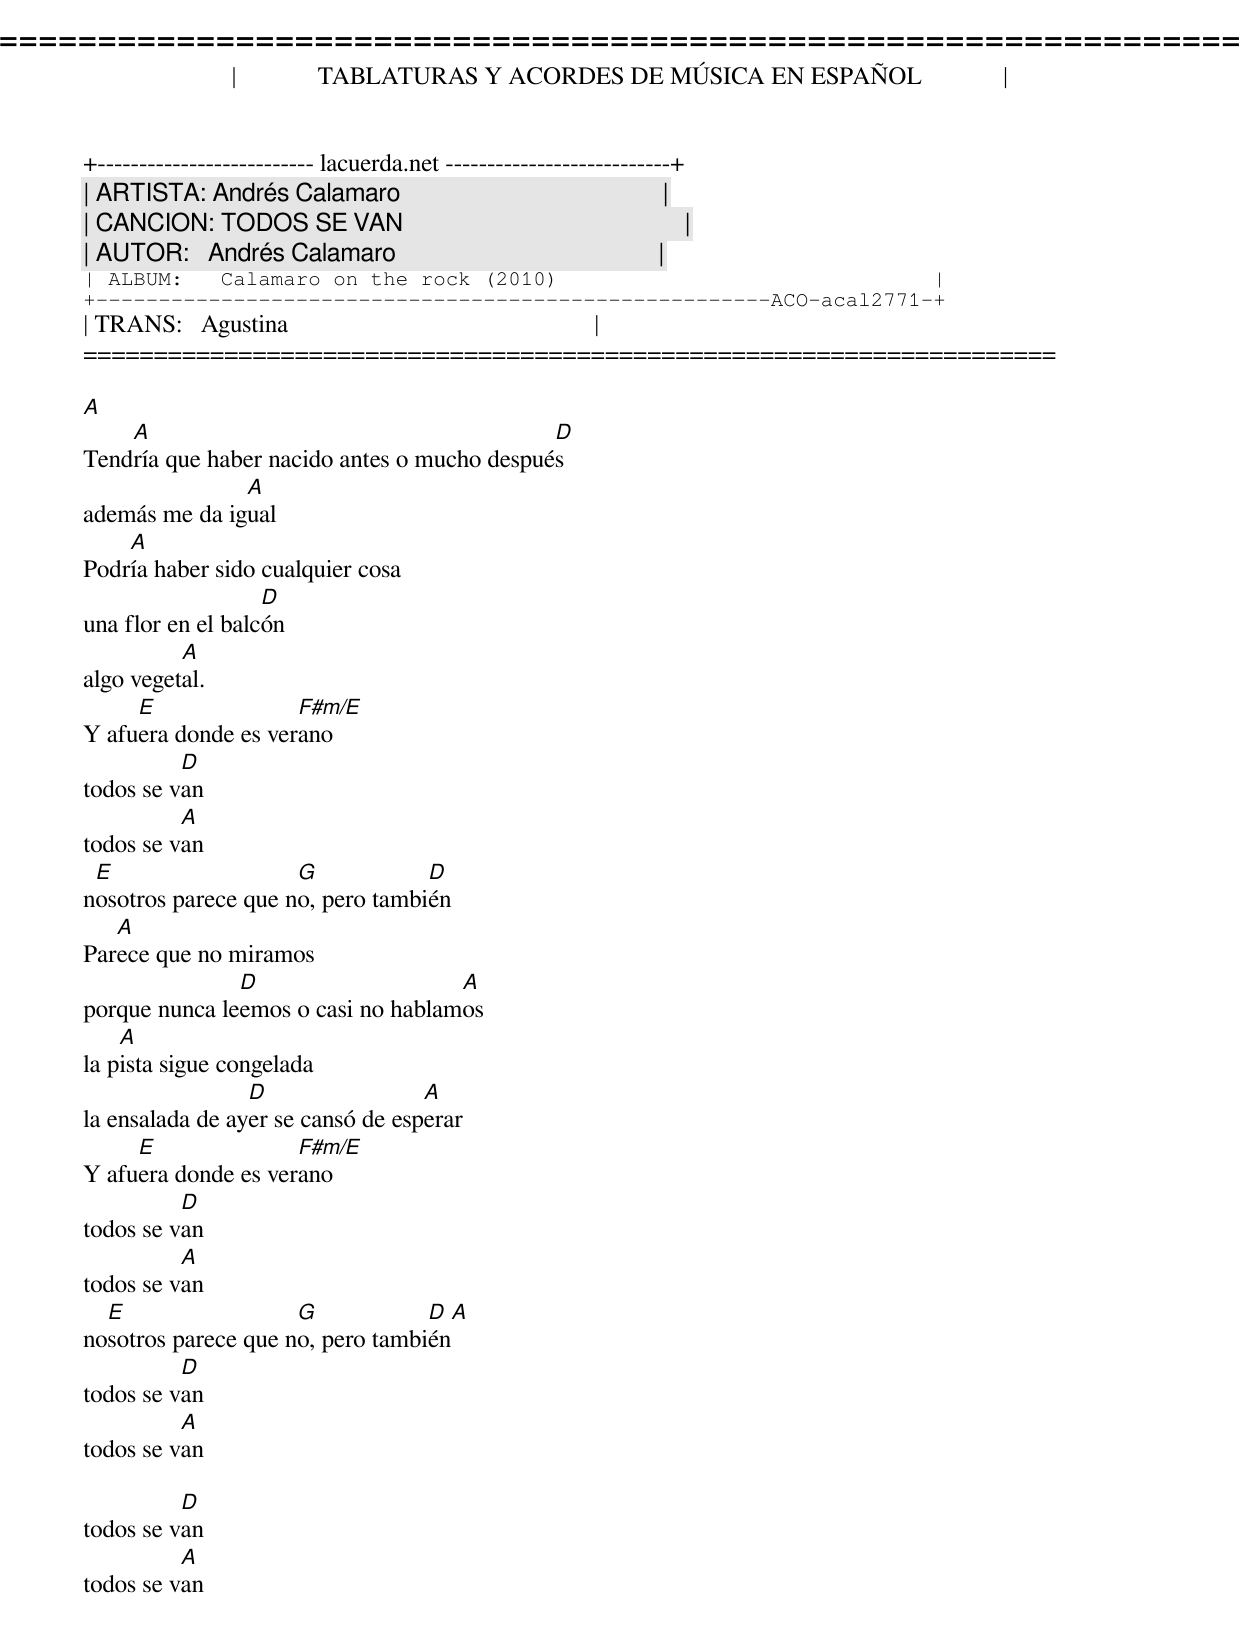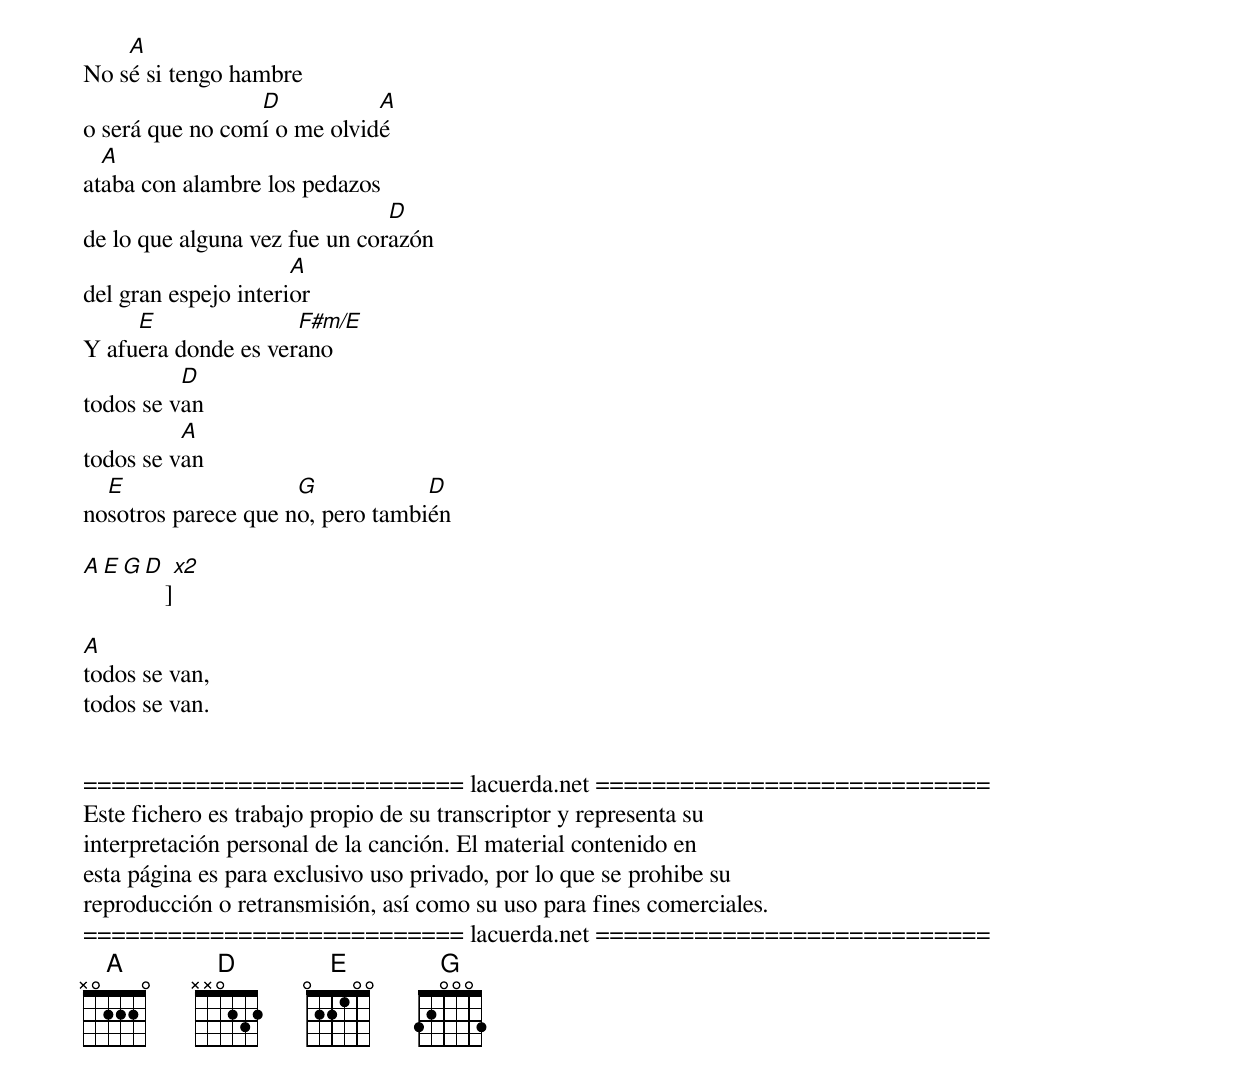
=====================================================================
|             TABLATURAS Y ACORDES DE MÚSICA EN ESPAÑOL             |
+-------------------------- lacuerda.net ---------------------------+
| ARTISTA: Andrés Calamaro                                          |
| CANCION: TODOS SE VAN                                             |
| AUTOR:   Andrés Calamaro                                          |
| ALBUM:   Calamaro on the rock (2010)                              |
+------------------------------------------------------ACO-acal2771-+
| TRANS:   Agustina                                                 |
=====================================================================

A
    A                                        D
Tendría que haber nacido antes o mucho después
               A
además me da igual
    A
Podría haber sido cualquier cosa
                   D
una flor en el balcón
          A
algo vegetal.
     E               F#m/E
Y afuera donde es verano
          D
todos se van
          A
todos se van
 E                   G            D
nosotros parece que no, pero también
   A
Parece que no miramos
               D                    A
porque nunca leemos o casi no hablamos
    A
la pista sigue congelada
                 D                 A
la ensalada de ayer se cansó de esperar
     E               F#m/E
Y afuera donde es verano
          D
todos se van
          A
todos se van
  E                  G            D    A
nosotros parece que no, pero también
          D
todos se van
          A
todos se van

          D
todos se van
          A
todos se van
    A
No sé si tengo hambre
                 D           A
o será que no comí o me olvidé
  A
ataba con alambre los pedazos
                               D
de lo que alguna vez fue un corazón
                      A
del gran espejo interior
     E               F#m/E
Y afuera donde es verano
          D
todos se van
          A
todos se van
  E                  G            D
nosotros parece que no, pero también

A  E  G D ] x2

A
todos se van,
todos se van.


=========================== lacuerda.net ============================
Este fichero es trabajo propio de su transcriptor y representa su
interpretación personal de la canción. El material contenido en
esta página es para exclusivo uso privado, por lo que se prohibe su
reproducción o retransmisión, así como su uso para fines comerciales.
=========================== lacuerda.net ============================
